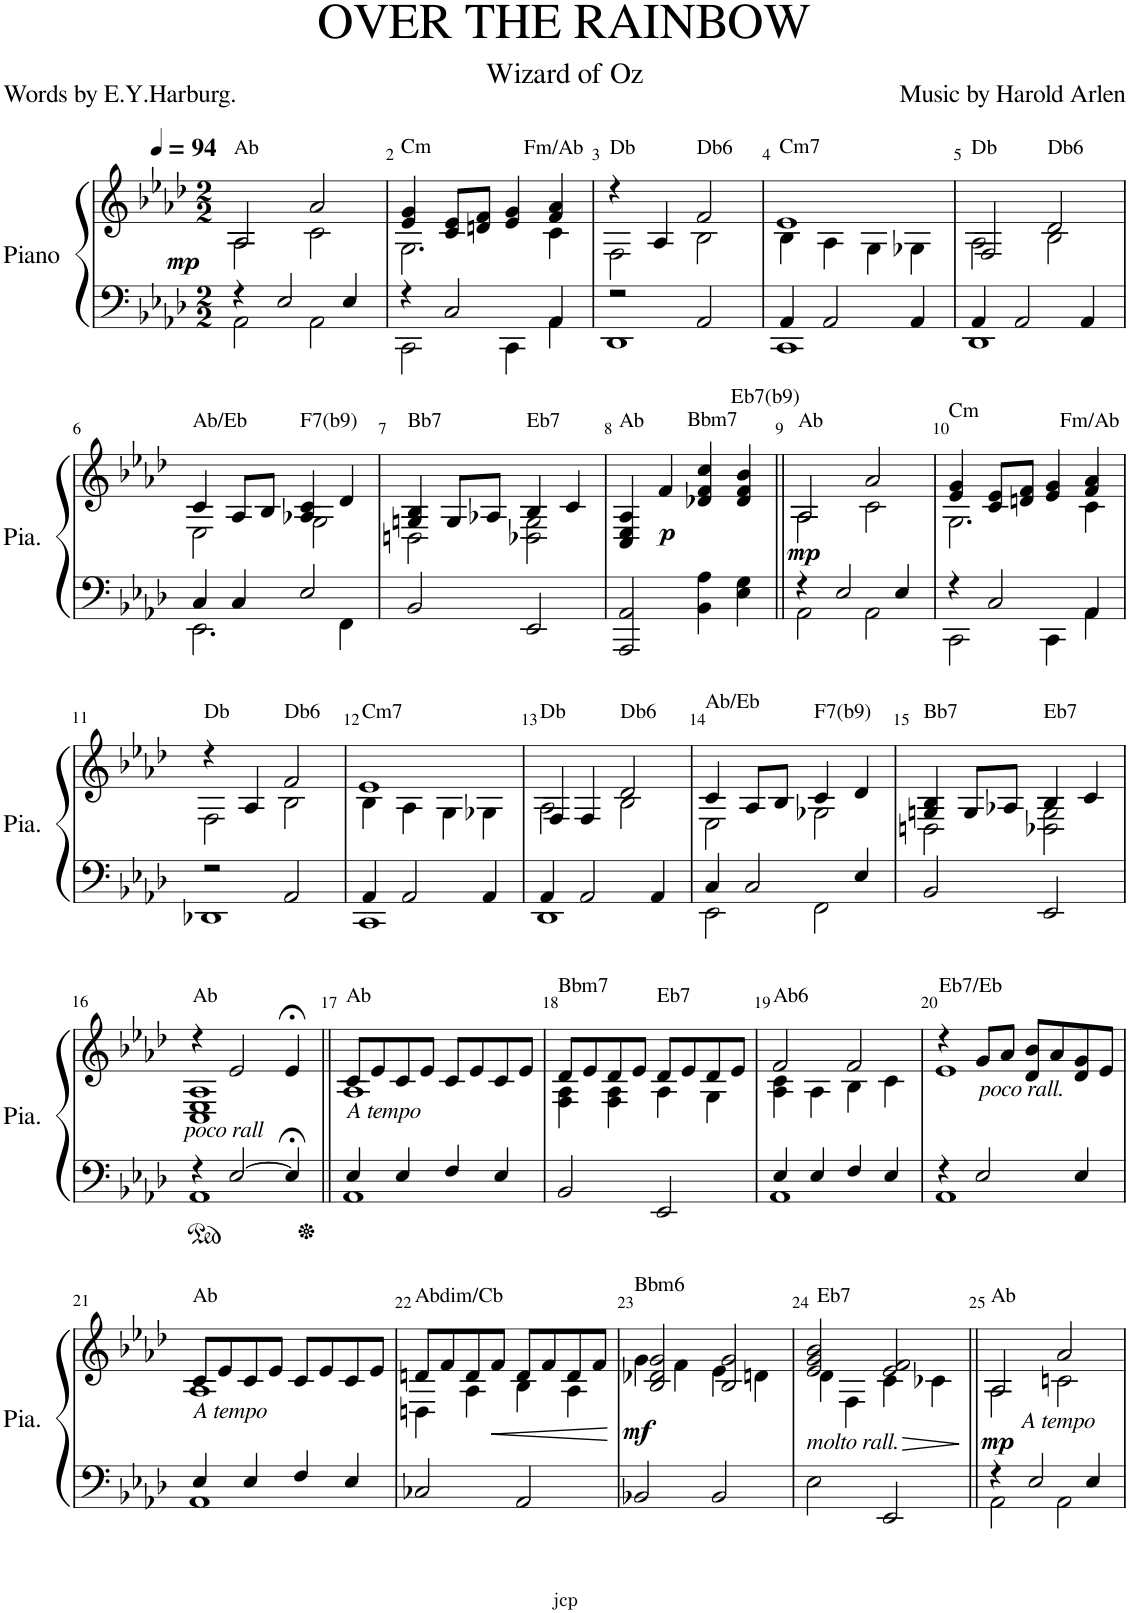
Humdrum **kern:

**kern	**kern	**dynam
*part1	*part1	*part1
*staff2	*staff1	*staff1/2
*I"Piano	*	*
*I'Pia.	*	*
*clefF4	*clefG2	*
*k[b-e-a-d-]	*k[b-e-a-d-]	*
*M2/2	*M2/2	*
*MM94	*MM94	*
=1	=1	=1
*^	*^	*
!	!	!LO:TX:a:t=Ab	!	!
!	!	!	!	!LO:DY:b
4r	2AA-\	2A-/	2A-\	mp
2E-/	.	.	.	.
.	2AA-\	2a-/	2c\	.
4E-/	.	.	.	.
=2	=2	=2	=2	=2
!	!	!LO:TX:a:t=Cm	!	!
4r	2CC\	4e-/ 4g/	2.G\	.
2C/	.	8c/ 8e-/L	.	.
.	.	8dn/ 8f/J	.	.
.	4CC\	4e-/ 4g/	.	.
!	!	!LO:TX:a:t=Fm/Ab	!	!
4AA-/	4AA-\	4f/ 4a-/	4c\	.
=3	=3	=3	=3	=3
!	!	!LO:TX:a:t=Db	!	!
2r	1DD-	4r	2F\	.
.	.	4A-/	.	.
!	!	!LO:TX:a:t=Db6	!	!
2AA-/	.	2f/	2B-\	.
=4	=4	=4	=4	=4
!	!	!LO:TX:a:t=Cm7	!	!
4AA-/	1CC	1e-	4B-\	.
2AA-/	.	.	4A-\	.
.	.	.	4G\	.
4AA-/	.	.	4G-X\	.
=5	=5	=5	=5	=5
!	!	!LO:TX:a:t=Db	!	!
4AA-/	1DD-	2F/	2A-\	.
2AA-/	.	.	.	.
!	!	!LO:TX:a:t=Db6	!	!
.	.	2d-/	2B-\	.
4AA-/	.	.	.	.
!!LO:LB:g=z	!!
=6	=6	=6	=6	=6
!	!	!LO:TX:a:t=Ab/Eb	!	!
4C/	2.EE-\	4c/	2E-\	.
4C/	.	8A-/L	.	.
.	.	8B-/J	.	.
!	!	!LO:TX:a:t=F7(b9)	!	!
2E-/	.	4A-X/ 4c/	2G\	.
.	4FF\	4d-/	.	.
=7	=7	=7	=7	=7
!	!	!LO:TX:a:t=Bb7	!	!
*v	*v	*	*	*
2BB-/	4Gn/ 4B-/	2Dn\	.
.	8G/L	.	.
.	8A-X/J	.	.
!	!LO:TX:a:t=Eb7	!	!
2EE-/	4B-/	2D-X\ 2G\	.
.	4c/	.	.
*	*v	*v	*
=8	=8	=8
!	!LO:TX:a:t=Ab	!
2AAA-/ 2AA-/	4C/ 4E-/ 4A-/	.
!	!	!LO:DY:b
.	4f/	p
!	!LO:TX:a:t=Bbm7	!
4BB-\ 4A-\	4d-X/ 4f/ 4cc/	.
!	!LO:TX:a:t=Eb7(b9)	!
4E-\ 4G\	4d-/ 4f/ 4b-/	.
=9||	=9||	=9||
*^	*^	*
!	!	!LO:TX:a:t=Ab	!	!
!	!	!	!	!LO:DY:b
4r	2AA-\	2A-/	2A-\	mp
2E-/	.	.	.	.
.	2AA-\	2a-/	2c\	.
4E-/	.	.	.	.
=10	=10	=10	=10	=10
!	!	!LO:TX:a:t=Cm	!	!
4r	2CC\	4e-/ 4g/	2.G\	.
2C/	.	8c/ 8e-/L	.	.
.	.	8dn/ 8f/J	.	.
.	4CC\	4e-/ 4g/	.	.
!	!	!LO:TX:a:t=Fm/Ab	!	!
4AA-/	4AA-\	4f/ 4a-/	4c\	.
!!LO:LB:g=z	!!
=11	=11	=11	=11	=11
!	!	!LO:TX:a:t=Db	!	!
2r	1DD-X	4r	2F\	.
.	.	4A-/	.	.
!	!	!LO:TX:a:t=Db6	!	!
2AA-/	.	2f/	2B-\	.
=12	=12	=12	=12	=12
!	!	!LO:TX:a:t=Cm7	!	!
4AA-/	1CC	1e-	4B-\	.
2AA-/	.	.	4A-\	.
.	.	.	4G\	.
4AA-/	.	.	4G-X\	.
=13	=13	=13	=13	=13
!	!	!LO:TX:a:t=Db	!	!
4AA-/	1DD-	4F/	2A-\	.
2AA-/	.	4F/	.	.
!	!	!LO:TX:a:t=Db6	!	!
.	.	2d-/	2B-\	.
4AA-/	.	.	.	.
=14	=14	=14	=14	=14
!	!	!LO:TX:a:t=Ab/Eb	!	!
4C/	2EE-\	4c/	2E-\	.
2C/	.	8A-/L	.	.
.	.	8B-/J	.	.
!	!	!LO:TX:a:t=F7(b9)	!	!
.	2FF\	4c/	2G-X\	.
4E-/	.	4d-/	.	.
*v	*v	*	*	*
=15	=15	=15	=15
!	!LO:TX:a:t=Bb7	!	!
2BB-/	4Gn/ 4B-/	2Dn\	.
.	8G/L	.	.
.	8A-X/J	.	.
!	!LO:TX:a:t=Eb7	!	!
2EE-/	4B-/	2D-X\ 2G\	.
.	4c/	.	.
!!LO:LB:g=z	!!
=16	=16	=16	=16
*^	*	*	*
!	!	!LO:TX:a:t=Ab	!	!
!	!	!LO:TX:b:i:t=poco rall	!	!
4r	1AA-	4r	1C 1E- 1A-	.
[2E-/	.	2e-/	.	.
4E-;</]	.	4e-;</	.	.
=17||	=17||	=17||	=17||	=17||
!	!	!LO:TX:a:t=Ab	!	!
!	!	!LO:TX:b:i:t=A tempo	!	!
4E-/	1AA-	8c/L	1A-	.
.	.	8e-/	.	.
4E-/	.	8c/	.	.
.	.	8e-/J	.	.
4F/	.	8c/L	.	.
.	.	8e-/	.	.
4E-/	.	8c/	.	.
.	.	8e-/J	.	.
*v	*v	*	*	*
=18	=18	=18	=18
!	!LO:TX:a:t=Bbm7	!	!
2BB-/	8d-/L	4F\ 4A-\	.
.	8e-/	.	.
.	8d-/	4F\ 4A-\	.
.	8e-/J	.	.
!	!LO:TX:a:t=Eb7	!	!
2EE-/	8d-/L	4A-\	.
.	8e-/	.	.
.	8d-/	4G\	.
.	8e-/J	.	.
=19	=19	=19	=19
*^	*	*	*
!	!	!LO:TX:a:t=Ab6	!	!
4E-/	1AA-	2f/	4A-\ 4c\	.
4E-/	.	.	4A-\	.
4F/	.	2f/	4B-\	.
4E-/	.	.	4c\	.
=20	=20	=20	=20	=20
!	!	!LO:TX:a:t=Eb7/Eb	!	!
4r	1AA-	4r	1e-	.
!	!	!LO:TX:b:i:t=poco rall.	!	!
2E-/	.	8g/L	.	.
.	.	8a-/J	.	.
.	.	8d-/ 8b-/L	.	.
.	.	8a-/	.	.
4E-/	.	8d-/ 8g/	.	.
.	.	8e-/J	.	.
!!LO:LB:g=z	!!
=21	=21	=21	=21	=21
!	!	!LO:TX:a:t=Ab	!	!
!	!	!LO:TX:b:i:t=A tempo	!	!
4E-/	1AA-	8c/L	1A-	.
.	.	8e-/	.	.
4E-/	.	8c/	.	.
.	.	8e-/J	.	.
4F/	.	8c/L	.	.
.	.	8e-/	.	.
4E-/	.	8c/	.	.
.	.	8e-/J	.	.
*v	*v	*	*	*
=22	=22	=22	=22
!	!LO:TX:a:t=Abdim/Cb	!	!
2C-X/	8dn/L	4Dn\	.
.	8f/	.	.
.	8d/	4A-\	.
!	!	!	!LO:HP:b
.	8f/J	.	<
2AA-/	8d/L	4B-\	.
.	8f/	.	.
.	8d/	4A-\	.
.	8f/J	.	.
*	*v	*v	*
.	.	[
=23	=23	=23
*	*^	*
!	!LO:TX:a:t=Bbm6	!	!
!	!	!	!LO:DY:b
2BB-X/	2B-/ 2d-X/ 2g/	4g\	mf
.	.	4f\	.
2BB-/	2B-/ 2g/	4e-\	.
.	.	4dn\	.
=24	=24	=24	=24
!	!LO:TX:a:t=Eb7	!	!
!	!LO:TX:b:i:t=molto rall.	!	!
!	!	!	!LO:HP:b
2E-\	2e-/ 2g/ 2b-/	4d-\	>
.	.	4F\	.
2EE-/	2e-/ 2f/	4c\	.
.	.	4c-X\	.
*	*v	*v	*
.	.	]
=25||	=25||	=25||
*^	*^	*
!	!	!LO:TX:a:t=Ab	!	!
!	!	!LO:TX:b:i:t=A tempo	!	!
!	!	!	!	!LO:DY:b
4r	2AA-\	2A-/	2A-\	mp
2E-/	.	.	.	.
.	2AA-\	2a-/	2cn\	.
4E-/	.	.	.	.
*v	*v	*	*	*
*	*v	*v	*
=	=	=
*-	*-	*-
